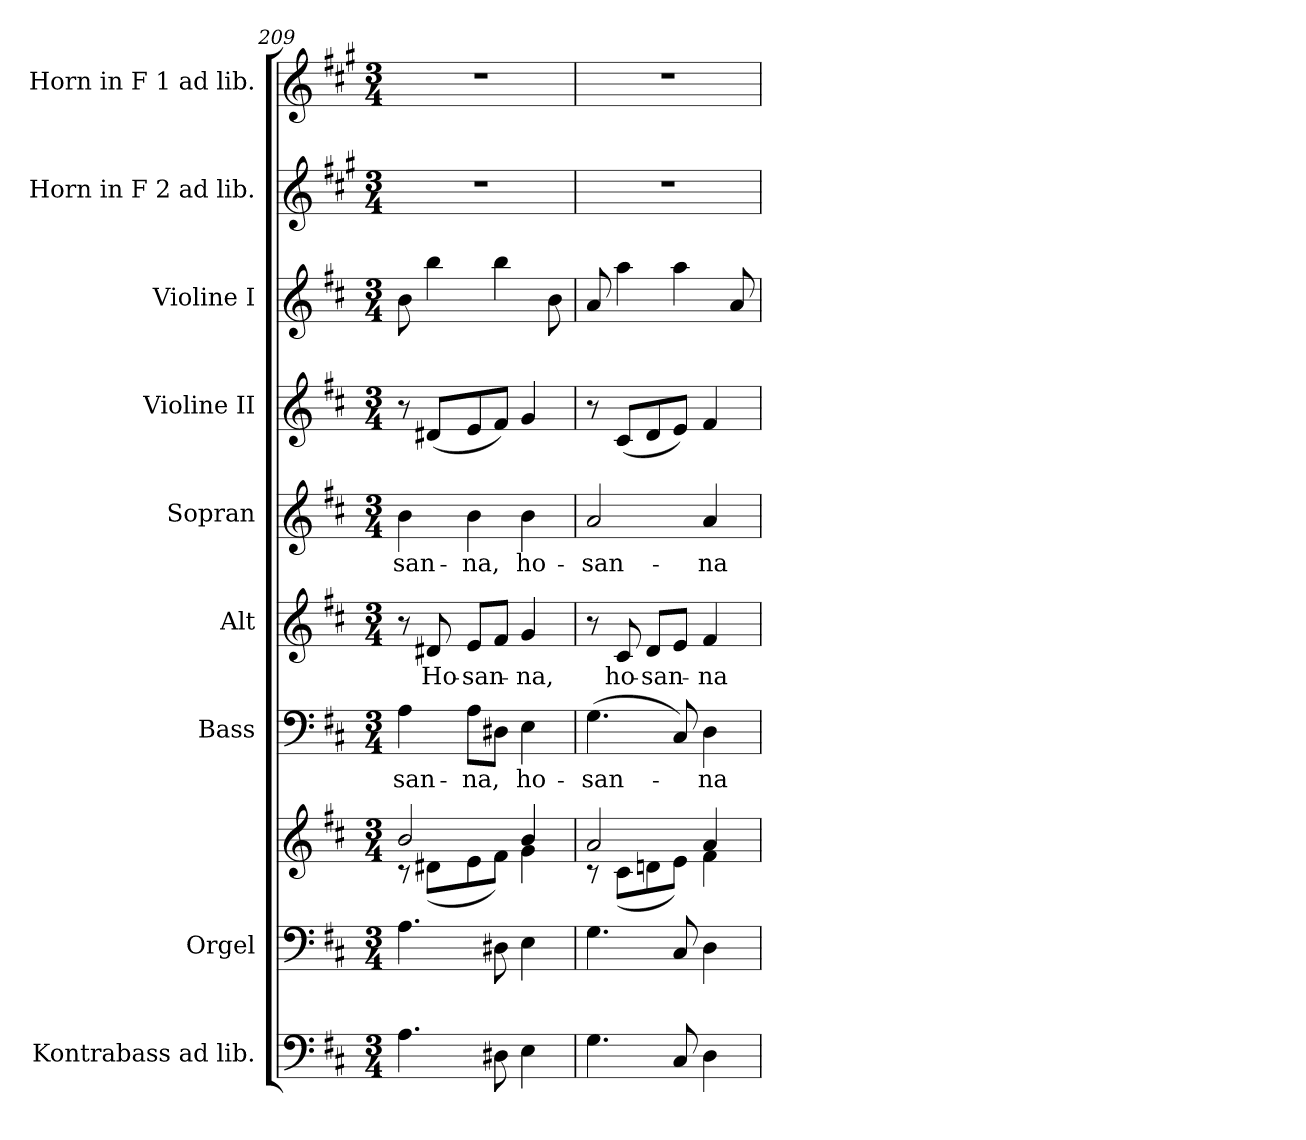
**kern	**kern	**kern	**kern	**text	**kern	**text	**kern	**text	**kern	**kern	**kern	**kern
*part9	*part8	*part8	*part7	*part7	*part6	*part6	*part5	*part5	*part4	*part3	*part2	*part1
*staff10	*staff9	*staff8	*staff7	*staff7	*staff6	*staff6	*staff5	*staff5	*staff4	*staff3	*staff2	*staff1
*I"Kontrabass ad lib.	*I"Orgel	*	*I"Bass	*	*I"Alt	*	*I"Sopran	*	*I"Violine II	*I"Violine I	*I"Horn in F 2 ad lib.	*I"Horn in F 1 ad lib.
*I'Kb.	*I'Org.	*	*I'B.	*	*I'A.	*	*I'S.	*	*I'Vl. II	*I'Vl. I	*	*
!!LO:PB:g=z
*clefF4	*clefF4	*clefG2	*clefF4	*	*clefG2	*	*clefG2	*	*clefG2	*clefG2	*clefG2	*clefG2
*ITrd7c12	*	*	*	*	*	*	*	*	*	*	*ITrd4c7	*ITrd4c7
*k[f#c#]	*k[f#c#]	*k[f#c#]	*k[f#c#]	*	*k[f#c#]	*	*k[f#c#]	*	*k[f#c#]	*k[f#c#]	*k[f#c#]	*k[f#c#]
*D:	*D:	*D:	*D:	*	*D:	*	*D:	*	*D:	*D:	*D:	*D:
*M3/4	*M3/4	*M3/4	*M3/4	*	*M3/4	*	*M3/4	*	*M3/4	*M3/4	*M3/4	*M3/4
=209	=209	=209	=209	=209	=209	=209	=209	=209	=209	=209	=209	=209
*	*	*^	*	*	*	*	*	*	*	*	*	*
!	!	!	!	!	!LO:LY:b	!	!	!	!LO:LY:b	!	!	!	!
4.AA\	4.A\	2b/	8rc	4A\	-san-	8r	.	4b\	-san-	8r	8b\	2.r	2.r
!	!	!	!	!	!	!	!LO:LY:b	!	!	!	!	!	!
.	.	.	(<8d#X\L	.	.	8d#X/	Ho-	.	.	(<8d#X/L	4bb\	.	.
!	!	!	!	!	!LO:LY:b	!	!LO:LY:b	!	!LO:LY:b	!	!	!	!
.	.	.	8e\	8A\L	-na,	8e/L	-san-	4b\	-na,	8e/	.	.	.
8DD#X\	8D#X\	.	8f#\J)	8D#X\J	.	8f#/J	.	.	.	8f#/J)	4bb\	.	.
!	!	!	!	!	!LO:LY:b	!	!LO:LY:b	!	!LO:LY:b	!	!	!	!
4EE\	4E\	4b/	4g\	4E\	ho-	4g/	-na,	4b\	ho-	4g/	.	.	.
.	.	.	.	.	.	.	.	.	.	.	8b\	.	.
=210	=210	=210	=210	=210	=210	=210	=210	=210	=210	=210	=210	=210	=210
!	!	!	!	!	!LO:LY:b	!	!	!	!LO:LY:b	!	!	!	!
4.GG\	4.G\	2a/	8rc	(>4.G\	-san-	8r	.	2a/	-san-	8r	8a/	2.r	2.r
!	!	!	!	!	!	!	!LO:LY:b	!	!	!	!	!	!
.	.	.	(<8c#\L	.	.	8c#/	ho-	.	.	(<8c#/L	4aa\	.	.
!	!	!	!	!	!	!	!LO:LY:b	!	!	!	!	!	!
.	.	.	8dn\	.	.	8d/L	-san-	.	.	8d/	.	.	.
8CC#/	8C#/	.	8e\J)	8C#/)	.	8e/J	.	.	.	8e/J)	4aa\	.	.
!	!	!	!	!	!LO:LY:b	!	!LO:LY:b	!	!LO:LY:b	!	!	!	!
4DD\	4D\	4a/	4f#\	4D\	-na	4f#/	-na	4a/	-na	4f#/	.	.	.
.	.	.	.	.	.	.	.	.	.	.	8a/	.	.
*	*	*v	*v	*	*	*	*	*	*	*	*	*	*
=	=	=	=	=	=	=	=	=	=	=	=	=
*-	*-	*-	*-	*-	*-	*-	*-	*-	*-	*-	*-	*-
